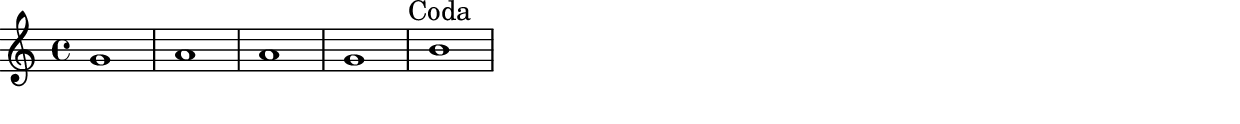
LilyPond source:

%% Generated by lilypond-book
%% Options: [exampleindent=10.16\mm,indent=0\mm,line-width=160\mm,paper-height=845.047\pt,paper-width=597.508\pt,papersize='(cons (* 597.508 pt) (* 845.047 pt))]
\include "lilypond-book-preamble.ly"


% ****************************************************************
% Start cut-&-pastable-section
% ****************************************************************

#(ly:set-option 'eps-box-padding 3.000000)



\paper {
  #(set-paper-size '(cons (* 597.508 pt) (* 845.047 pt)))
  indent = 0\mm
  line-width = 160\mm
  % offset the left padding, also add 1mm as lilypond creates cropped
  % images with a little space on the right
  line-width = #(- line-width (* mm  3.000000) (* mm 1))
}

\layout {
  
}




% ****************************************************************
% ly snippet:
% ****************************************************************
\sourcefilename "/lilypond-2.26.0/input/regression/repeat-dc-al-coda.ly"
\sourcefileline 0
\version "2.23.6"

#(ly:set-option 'warning-as-error #t)

\header {
  texidoc="This tests @emph{D.C. al Coda} form and how it unfolds."
}

piece = \new Voice \fixed c' {
  \repeat segno 2 {
    g1
    \alternative {
      { a1 | a }
      <>
    }
  }
  \sectionLabel "Coda"
  b1
}


\new Score {
  \new Staff \with { instrumentName = "default" } \piece
}

\new Score \with {
  dalSegnoTextFormatter = #format-dal-segno-text-brief
} {
  \new Staff \with { instrumentName = "brief" } \piece
}

\new Score {
  \new Staff \with { instrumentName = "unfolded" } \unfoldRepeats \piece
}



% ****************************************************************
% end ly snippet
% ****************************************************************
